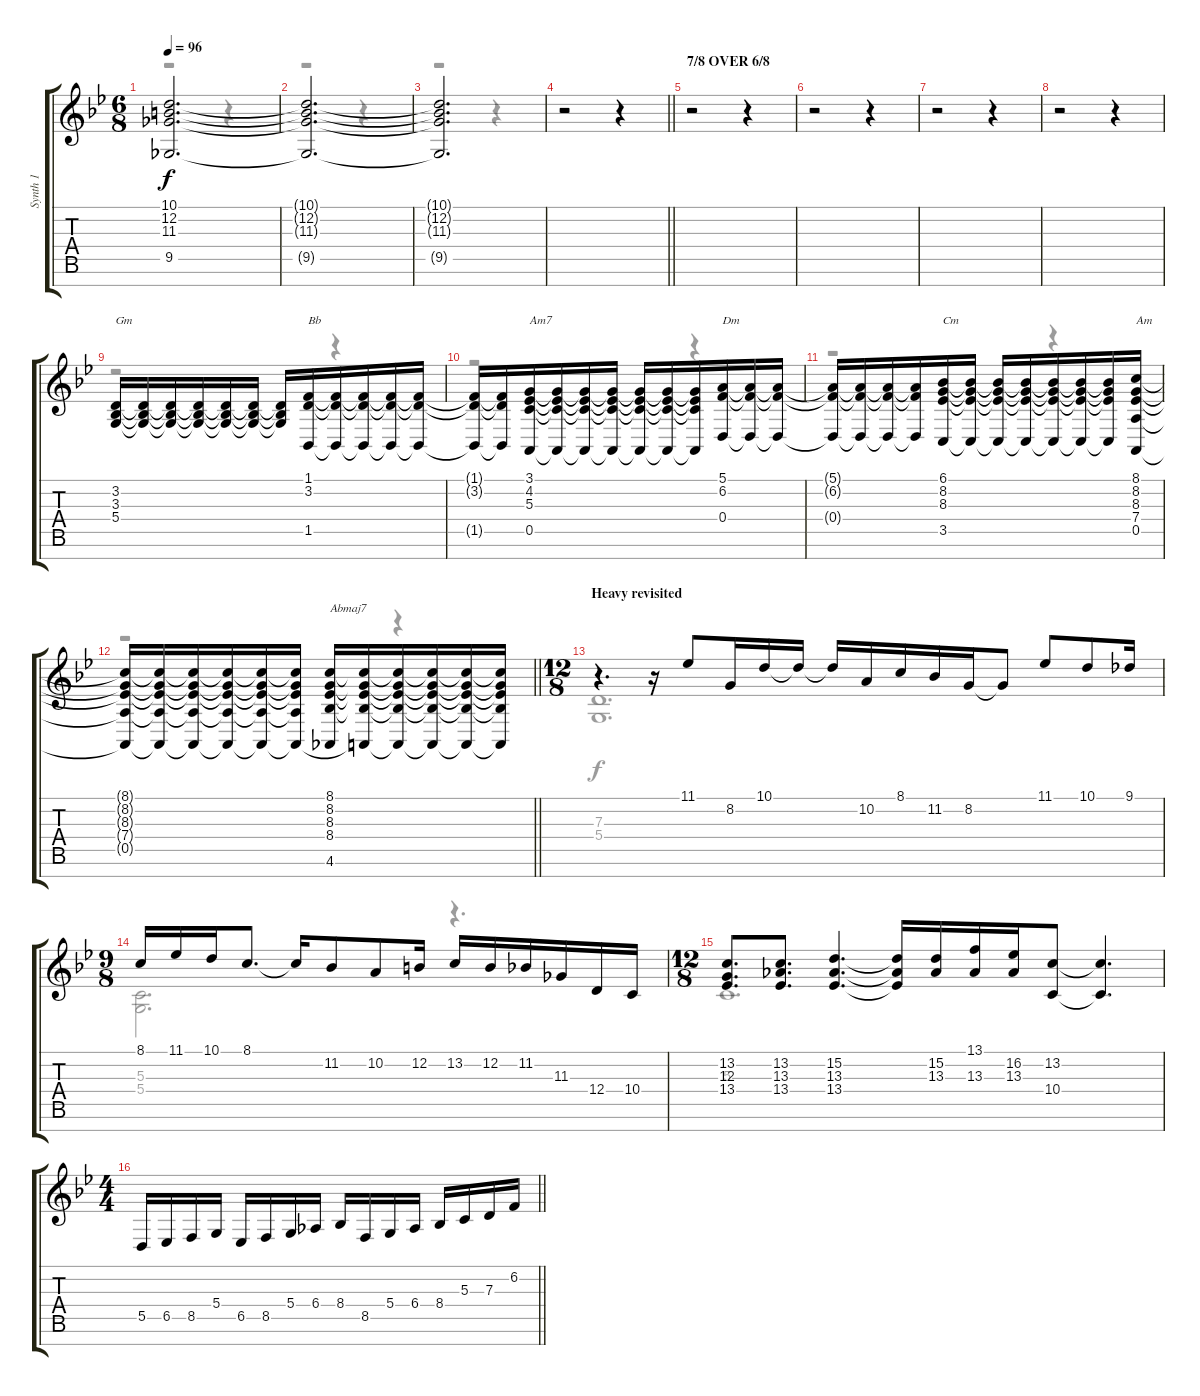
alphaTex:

\track ("Synth 1" "Synth 1") {instrument electricpiano1}
\staff {score tabs}
\tuning (E4 B3 G3 D3 A2 E2 B1) {hide}
\voice
\ts (6 8)
\tempo 96
\clef g2
\ks gminor
(10.1{t} 12.2{t} 11.3{t} 9.5{t}).2{d dy f volume 9} |
(10.1{t} 12.2{t} 11.3{t} 9.5{t}).2{d} |
(10.1{t} 12.2{t} 11.3{t} 9.5{t}).2{d} |
\barLineRight lightlight
r.2 r.4 |
\section ("" "7/8 OVER 6/8")
r.2 r.4 |
r.2 r.4 |
r.2 r.4 |
r.2 r.4 |
(3.2 3.3 5.4).16{txt "Gm" instrument choiraahs} (3.2{t} 3.3{t} 5.4{t}).16 (3.2{t} 3.3{t} 5.4{t}).16 (3.2{t} 3.3{t} 5.4{t}).16 (3.2{t} 3.3{t} 5.4{t}).16 (3.2{t} 3.3{t} 5.4{t}).16 (3.2{t} 3.3{t} 5.4{t}).16 (1.1 3.2 1.5).16{txt "Bb"} (1.1{t} 3.2{t} 1.5{t}).16 (1.1{t} 3.2{t} 1.5{t}).16 (1.1{t} 3.2{t} 1.5{t}).16 (1.1{t} 3.2{t} 1.5{t}).16 |
(1.1{t} 3.2{t} 1.5{t}).16 (1.1{t} 3.2{t} 1.5{t}).16 (3.1 4.2 5.3 0.5).16{txt "Am7"} (3.1{t} 4.2{t} 5.3{t} 0.5{t}).16 (3.1{t} 4.2{t} 5.3{t} 0.5{t}).16 (3.1{t} 4.2{t} 5.3{t} 0.5{t}).16 (3.1{t} 4.2{t} 5.3{t} 0.5{t}).16 (3.1{t} 4.2{t} 5.3{t} 0.5{t}).16 (3.1{t} 4.2{t} 5.3{t} 0.5{t}).16 (5.1 6.2 0.4).16{txt "Dm"} (5.1{t} 6.2{t} 0.4{t}).16 (5.1{t} 6.2{t} 0.4{t}).16 |
(5.1{t} 6.2{t} 0.4{t}).16 (5.1{t} 6.2{t} 0.4{t}).16 (5.1{t} 6.2{t} 0.4{t}).16 (5.1{t} 6.2{t} 0.4{t}).16 (6.1 8.2 8.3 3.5).16{txt "Cm"} (6.1{t} 8.2{t} 8.3{t} 3.5{t}).16 (6.1{t} 8.2{t} 8.3{t} 3.5{t}).16 (6.1{t} 8.2{t} 8.3{t} 3.5{t}).16 (6.1{t} 8.2{t} 8.3{t} 3.5{t}).16 (6.1{t} 8.2{t} 8.3{t} 3.5{t}).16 (6.1{t} 8.2{t} 8.3{t} 3.5{t}).16 (8.1 8.2 8.3 7.4 0.5).16{txt "Am"} |
\barLineRight lightlight
(8.1{t} 8.2{t} 8.3{t} 7.4{t} 0.5{t}).16 (8.1{t} 8.2{t} 8.3{t} 7.4{t} 0.5{t}).16 (8.1{t} 8.2{t} 8.3{t} 7.4{t} 0.5{t}).16 (8.1{t} 8.2{t} 8.3{t} 7.4{t} 0.5{t}).16 (8.1{t} 8.2{t} 8.3{t} 7.4{t} 0.5{t}).16 (8.1{t} 8.2{t} 8.3{t} 7.4{t} 0.5{t}).16 (8.1 8.2 8.3 8.4 4.6).16{txt "Abmaj7"} (8.1{t} 8.2{t} 8.3{t} 8.4{t} 0.5{t}).16 (8.1{t} 8.2{t} 8.3{t} 8.4{t} 0.5{t}).16 (8.1{t} 8.2{t} 8.3{t} 8.4{t} 0.5{t}).16 (8.1{t} 8.2{t} 8.3{t} 8.4{t} 0.5{t}).16 (8.1{t} 8.2{t} 8.3{t} 8.4{t} 0.5{t}).16 |
\ts (12 8)
\section ("" "Heavy revisited")
r.4{d volume 13 instrument lead5charang} r.16 11.1.8 8.2.16 10.1.16 10.1{t}.16 10.1{t}.16 10.2.16 8.1.16 11.2.16 8.2.16 8.2{t}.8 11.1.8 10.1.8 9.1.16 |
\ts (9 8)
8.1.16 11.1.16 10.1.16 8.1.8{d} 8.1{t}.16 11.2.8 10.2.8 12.2.16 13.2.16 12.2.16 11.2.16 11.3.16 12.4.16 10.4.16 |
\ts (12 8)
(13.2 12.3 13.4).8{d} (13.2 13.3 13.4).8{d} (15.2 13.3 13.4).4{d} (15.2{t} 13.3{t} 13.4{t}).16 (15.2 13.3).16 (13.1 13.3).16 (16.2 13.3).16 (13.2 10.4).8 (13.2{t} 10.4{t}).4{d} |
\ts (4 4)
\barLineRight lightlight
5.5.16 6.5.16 8.5.16 5.4.16 6.5.16 8.5.16 5.4.16 6.4.16 8.4.16 8.5.16 5.4.16 6.4.16 8.4.16 5.3.16 7.3.16 6.2.16
\voice
\clef g2
\ottava regular
\simile none
\ks gminor
r.2{dy f} r.4 |
r.2 r.4 |
r.2 r.4 |
\barLineRight lightlight
r.2 r.4 |
r.2 r.4 |
r.2 r.4 |
r.2 r.4 |
r.2 r.4 |
r.2 r.4 |
r.2 r.4 |
r.2 r.4 |
\barLineRight lightlight
r.2 r.4 |
(7.3 5.4).1{d} |
(5.3 5.4).2{d} r.4{d} |
5.3.1{d} |
\barLineRight lightlight
